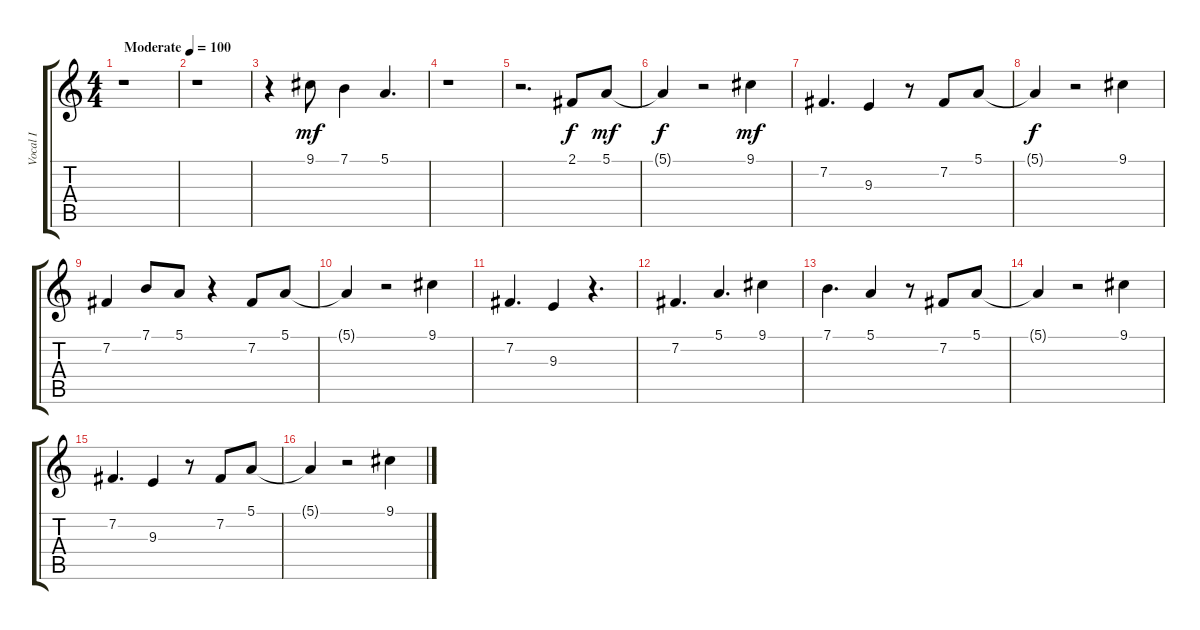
\track ("Vocal I" "Vocal I") {instrument tenorsax}
\staff {score tabs}
\tuning (E4 B3 G3 D3 A2 E2) {hide}
\ts (4 4)
\tempo (100 "Moderate")
\clef g2
\ks c
r.1{dy mf instrument tenorsax} |
r.1 |
r.4 9.1.8 7.1.4 5.1.4{d} |
r.1 |
r.2{d} 2.1.8{dy f} 5.1.8{dy mf} |
5.1{t}.4{dy f} r.2 9.1.4{dy mf} |
7.2.4{d} 9.3.4 r.8 7.2.8 5.1.8 |
5.1{t}.4{dy f} r.2 9.1.4 |
7.2.4 7.1.8 5.1.8 r.4 7.2.8 5.1.8 |
5.1{t}.4 r.2 9.1.4 |
7.2.4{d} 9.3.4 r.4{d} |
7.2.4{d} 5.1.4{d} 9.1.4 |
7.1.4{d} 5.1.4 r.8 7.2.8 5.1.8 |
5.1{t}.4 r.2 9.1.4 |
7.2.4{d} 9.3.4 r.8 7.2.8 5.1.8 |
5.1{t}.4 r.2 9.1.4
